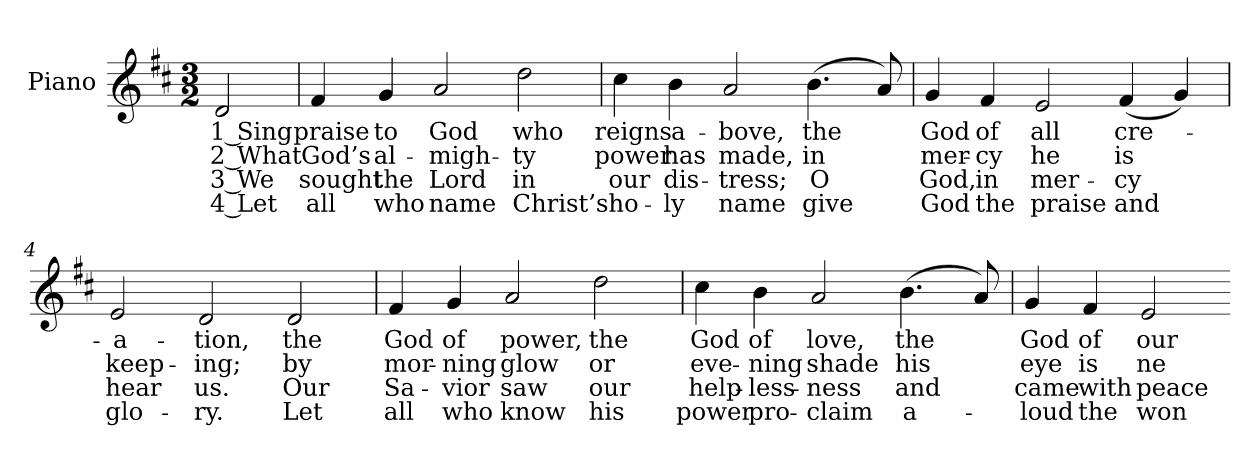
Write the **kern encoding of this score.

**kern	**text	**text	**text	**text
*part1	*part1	*part1	*part1	*part1
*staff1	*staff1	*staff1	*staff1	*staff1
*I"Piano	*	*	*	*
*I'Pno.	*	*	*	*
!!LO:PB:g=z
*clefG2	*	*	*	*
*k[f#c#]	*	*	*	*
*D:	*	*	*	*
*M3/2	*	*	*	*
=	=	=	=	=
!	!LO:LY:b:color=#000000	!LO:LY:b:color=#000000	!LO:LY:b:color=#000000	!LO:LY:b:color=#000000
2di/	1 Sing	2 What	3 We	4 Let
=1	=1	=1	=1	=1
!	!LO:LY:b:color=#000000	!LO:LY:b:color=#000000	!LO:LY:b:color=#000000	!LO:LY:b:color=#000000
4f#i/	praise	God’s	sought	all
!	!LO:LY:b:color=#000000	!LO:LY:b:color=#000000	!LO:LY:b:color=#000000	!LO:LY:b:color=#000000
4gi/	to	al-	the	who
!	!LO:LY:b:color=#000000	!LO:LY:b:color=#000000	!LO:LY:b:color=#000000	!LO:LY:b:color=#000000
2ai/	God	-migh-	Lord	name
!	!LO:LY:b:color=#000000	!LO:LY:b:color=#000000	!LO:LY:b:color=#000000	!LO:LY:b:color=#000000
2ddi\	who	-ty	in	Christ’s
=2	=2	=2	=2	=2
!	!LO:LY:b:color=#000000	!LO:LY:b:color=#000000	!LO:LY:b:color=#000000	!LO:LY:b:color=#000000
4cc#i\	reigns	power	our	ho-
!	!LO:LY:b:color=#000000	!LO:LY:b:color=#000000	!LO:LY:b:color=#000000	!LO:LY:b:color=#000000
4bi\	a-	has	-dis-	-ly
!	!LO:LY:b:color=#000000	!LO:LY:b:color=#000000	!LO:LY:b:color=#000000	!LO:LY:b:color=#000000
2ai/	-bove,	made,	tress;	name
!	!LO:LY:b:color=#000000	!LO:LY:b:color=#000000	!LO:LY:b:color=#000000	!LO:LY:b:color=#000000
(4.bi\	the	in	O	give
8ai/)	.	.	.	.
!!LO:LB:g=z
=3	=3	=3	=3	=3
!	!LO:LY:b:color=#000000	!LO:LY:b:color=#000000	!LO:LY:b:color=#000000	!LO:LY:b:color=#000000
4gi/	God	mer-	God,	God
!	!LO:LY:b:color=#000000	!LO:LY:b:color=#000000	!LO:LY:b:color=#000000	!LO:LY:b:color=#000000
4f#i/	of	-cy	in	the
!	!LO:LY:b:color=#000000	!LO:LY:b:color=#000000	!LO:LY:b:color=#000000	!LO:LY:b:color=#000000
2ei/	all	he	mer-	-praise
!	!LO:LY:b:color=#000000	!LO:LY:b:color=#000000	!LO:LY:b:color=#000000	!LO:LY:b:color=#000000
(4f#i/	cre-	is	cy	and
4gi/)	.	.	.	.
=4	=4	=4	=4	=4
!	!LO:LY:b:color=#000000	!LO:LY:b:color=#000000	!LO:LY:b:color=#000000	!LO:LY:b:color=#000000
2ei/	-a-	keep-	hear	glo-
!	!LO:LY:b:color=#000000	!LO:LY:b:color=#000000	!LO:LY:b:color=#000000	!LO:LY:b:color=#000000
2di/	-tion,	-ing;	-us.	ry.
!	!LO:LY:b:color=#000000	!LO:LY:b:color=#000000	!LO:LY:b:color=#000000	!LO:LY:b:color=#000000
2di/	the	by	Our	Let
=5	=5	=5	=5	=5
!	!LO:LY:b:color=#000000	!LO:LY:b:color=#000000	!LO:LY:b:color=#000000	!LO:LY:b:color=#000000
4f#i/	God	mor-	Sa-	-all
!	!LO:LY:b:color=#000000	!LO:LY:b:color=#000000	!LO:LY:b:color=#000000	!LO:LY:b:color=#000000
4gi/	of	-ning	vior	who
!	!LO:LY:b:color=#000000	!LO:LY:b:color=#000000	!LO:LY:b:color=#000000	!LO:LY:b:color=#000000
2ai/	power,	glow	saw	know
!	!LO:LY:b:color=#000000	!LO:LY:b:color=#000000	!LO:LY:b:color=#000000	!LO:LY:b:color=#000000
2ddi\	the	or	our	his
!!LO:LB:g=z
=6	=6	=6	=6	=6
!	!LO:LY:b:color=#000000	!LO:LY:b:color=#000000	!LO:LY:b:color=#000000	!LO:LY:b:color=#000000
4cc#i\	God	eve-	help-	-power
!	!LO:LY:b:color=#000000	!LO:LY:b:color=#000000	!LO:LY:b:color=#000000	!LO:LY:b:color=#000000
4bi\	of	-ning	less-	-pro-
!	!LO:LY:b:color=#000000	!LO:LY:b:color=#000000	!LO:LY:b:color=#000000	!LO:LY:b:color=#000000
2ai/	love,	shade	-ness	claim
!	!LO:LY:b:color=#000000	!LO:LY:b:color=#000000	!LO:LY:b:color=#000000	!LO:LY:b:color=#000000
(4.bi\	the	his	and	a-
8ai/)	.	.	.	.
=7	=7	=7	=7	=7
!	!LO:LY:b:color=#000000	!LO:LY:b:color=#000000	!LO:LY:b:color=#000000	!LO:LY:b:color=#000000
4gi/	God	eye	-came	loud
!	!LO:LY:b:color=#000000	!LO:LY:b:color=#000000	!LO:LY:b:color=#000000	!LO:LY:b:color=#000000
4f#i/	of	is	with	the
!	!LO:LY:b:color=#000000	!LO:LY:b:color=#000000	!LO:LY:b:color=#000000	!LO:LY:b:color=#000000
2ei/	our	ne-	peace	won-
=-	=-	=-	=-	=-
*-	*-	*-	*-	*-
